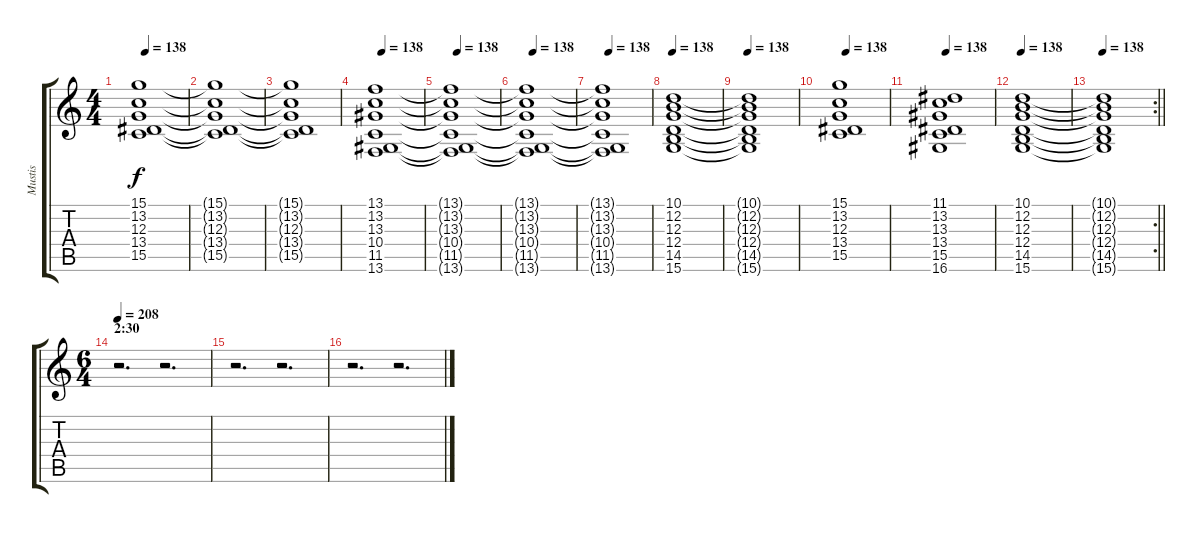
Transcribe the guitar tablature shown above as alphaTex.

\track ("Mustis" "Mustis") {instrument choiraahs}
\staff {score tabs}
\tuning (E4 B3 G3 D3 A2 E2) {hide}
\ts (4 4)
\tempo 138
\clef g2
\ks c
(15.1{t} 13.2{t} 12.3{t} 13.4{t} 15.5{t}).1{dy f} |
(15.1{t} 13.2{t} 12.3{t} 13.4{t} 15.5{t}).1 |
(15.1{t} 13.2{t} 12.3{t} 13.4{t} 15.5{t}).1 |
\tempo 138
(13.1 13.2 13.3 10.4 11.5 13.6).1 |
\tempo 138
(13.1{t} 13.2{t} 13.3{t} 10.4{t} 11.5{t} 13.6{t}).1 |
\tempo 138
(13.1{t} 13.2{t} 13.3{t} 10.4{t} 11.5{t} 13.6{t}).1 |
\tempo 138
(13.1{t} 13.2{t} 13.3{t} 10.4{t} 11.5{t} 13.6{t}).1 |
\tempo 138
(10.1 12.2 12.3 12.4 14.5 15.6).1 |
\tempo 138
(10.1{t} 12.2{t} 12.3{t} 12.4{t} 14.5{t} 15.6{t}).1 |
\tempo 138
(15.1 13.2 12.3 13.4 15.5).1 |
\tempo 138
(11.1 13.2 13.3 13.4 15.5 16.6).1 |
\tempo 138
(10.1 12.2 12.3 12.4 14.5 15.6).1 |
\rc 2
\tempo 138
\barLineRight lightlight
(10.1{t} 12.2{t} 12.3{t} 12.4{t} 14.5{t} 15.6{t}).1 |
\ts (6 4)
\section ("" "2:30")
\tempo 208
r.2{d} r.2{d} |
r.2{d} r.2{d} |
r.2{d} r.2{d}
